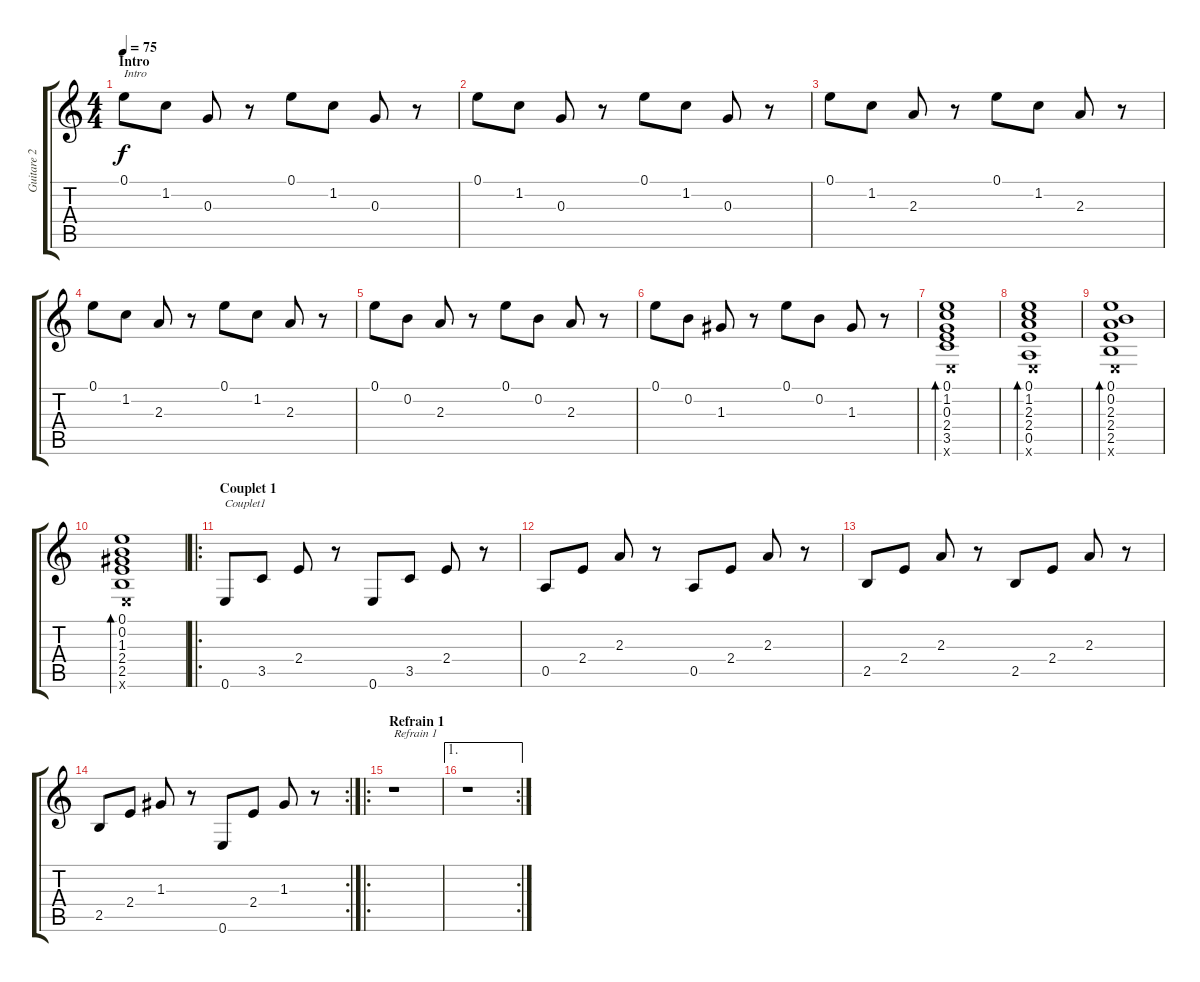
\track ("Guitare 2" "Guitare 2") {instrument acousticguitarnylon}
\staff {score tabs}
\tuning (E4 B3 G3 D3 A2 E2) {hide}
\ts (4 4)
\section ("" "Intro")
\tempo 75
\clef g2
\ks c
0.1.8{txt "Intro" dy f instrument acousticguitarnylon} 1.2.8 0.3.8 r.8 0.1.8 1.2.8 0.3.8 r.8 |
0.1.8 1.2.8 0.3.8 r.8 0.1.8 1.2.8 0.3.8 r.8 |
0.1.8 1.2.8 2.3.8 r.8 0.1.8 1.2.8 2.3.8 r.8 |
0.1.8 1.2.8 2.3.8 r.8 0.1.8 1.2.8 2.3.8 r.8 |
0.1.8 0.2.8 2.3.8 r.8 0.1.8 0.2.8 2.3.8 r.8 |
0.1.8 0.2.8 1.3.8 r.8 0.1.8 0.2.8 1.3.8 r.8 |
(0.1 1.2 0.3 2.4 3.5 0.6{x}).1{bd 240} |
(0.1 1.2 2.3 2.4 0.5 0.6{x}).1{bd 240} |
(0.1 0.2 2.3 2.4 2.5 0.6{x}).1{bd 240} |
(0.1 0.2 1.3 2.4 2.5 0.6{x}).1{bd 240} |
\ro
\section ("" "Couplet 1")
0.6.8{txt "Couplet1" volume 16} 3.5.8 2.4.8 r.8 0.6.8 3.5.8 2.4.8 r.8 |
0.5.8 2.4.8 2.3.8 r.8 0.5.8 2.4.8 2.3.8 r.8 |
2.5.8 2.4.8 2.3.8 r.8 2.5.8 2.4.8 2.3.8 r.8 |
\rc 2
2.5.8 2.4.8 1.3.8 r.8 0.6.8 2.4.8 1.3.8 r.8 |
\ro
\section ("" "Refrain 1")
r.1{txt "Refrain 1"} |
\ae 1
\rc 2
r.1
